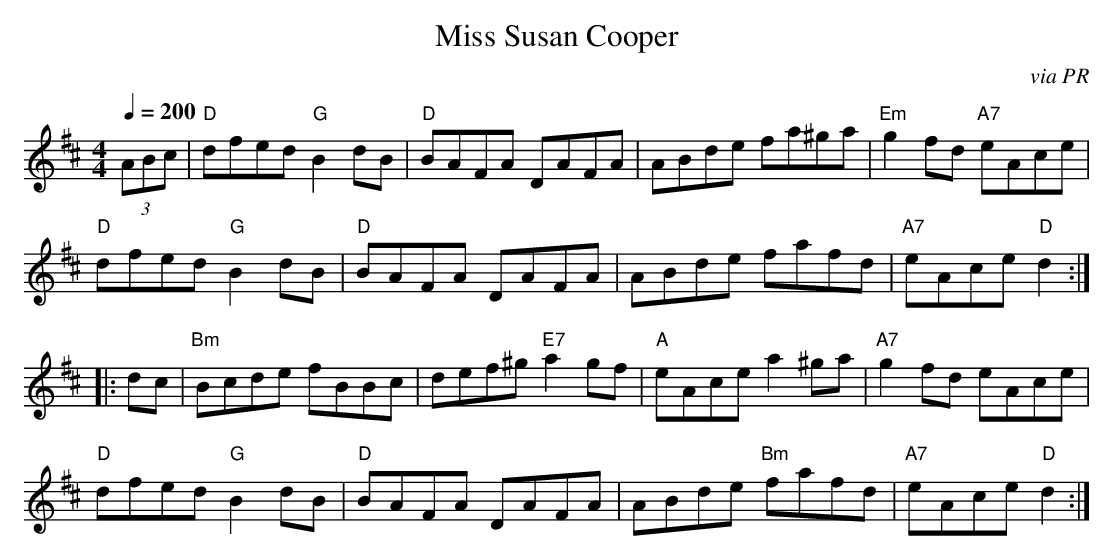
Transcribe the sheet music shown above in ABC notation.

X:1
T:Miss Susan Cooper
C:via PR
M:4/4
L:1/8
Q:1/4=200
K:D
(3ABc|"D"dfed "G"B2dB|"D"BAFA DAFA|ABde fa^ga|"Em"g2fd "A7"eAce|
"D"dfed "G"B2dB|"D"BAFA DAFA|ABde fafd|"A7"eAce "D"d2:|
|:dc|"Bm"Bcde fBBc|def^g "E7"a2gf|"A"eAce a2^ga|"A7"g2fd eAce|
"D"dfed "G"B2dB|"D"BAFA DAFA|ABde "Bm"fafd|"A7"eAce "D"d2:|
